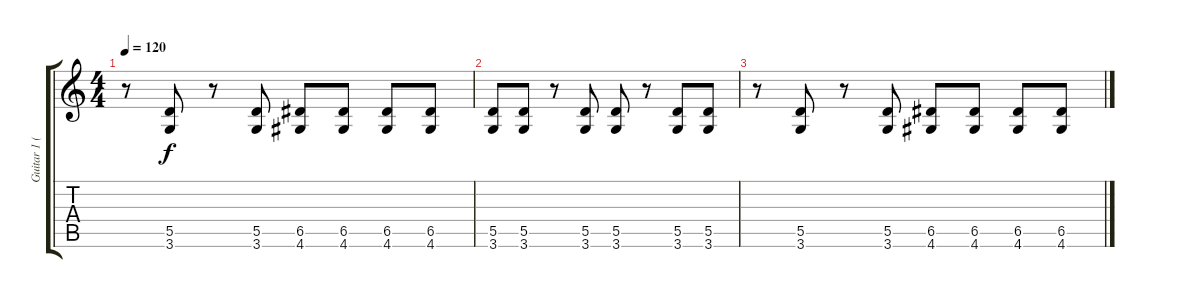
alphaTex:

\track ("Guitar 1 (Christofer Johnsson)" "Guitar 1 (") {instrument distortionguitar}
\staff {score tabs}
\tuning (E4 B3 G3 D3 A2 E2) {hide}
\ts (4 4)
\tempo 120
\clef g2
\ks c
r.8{dy f} (5.5 3.6).8 r.8 (5.5 3.6).8 (6.5 4.6).8 (6.5 4.6).8 (6.5 4.6).8 (6.5 4.6).8 |
(5.5 3.6).8{volume 5} (5.5 3.6).8 r.8 (5.5 3.6).8 (5.5 3.6).8 r.8 (5.5 3.6).8 (5.5 3.6).8 |
r.8 (5.5 3.6).8 r.8 (5.5 3.6).8 (6.5 4.6).8 (6.5 4.6).8 (6.5 4.6).8 (6.5 4.6).8
